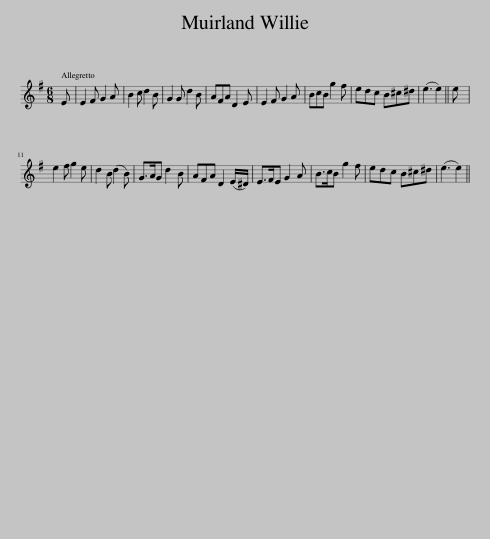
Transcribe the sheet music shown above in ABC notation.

X:1
L:1/8
M:6/8
I:linebreak $
K:Emin
V:1 treble
V:1
 E | E2 F G2 A | B2 c d2 B | G2 G d2 B | AFA D2 E | %5
 E2 F G2 A | BcB g2 f | edc B^c^d | (e3 e2) || e |$ %10
 e2 f g2 e | d2 B (d2 B) | G>AG d2 B | AFA D2 (E/^D/) | E>FE G2 A | %15
 B>cB g2 f | edc B^c^d | (e3 e2) || %18
